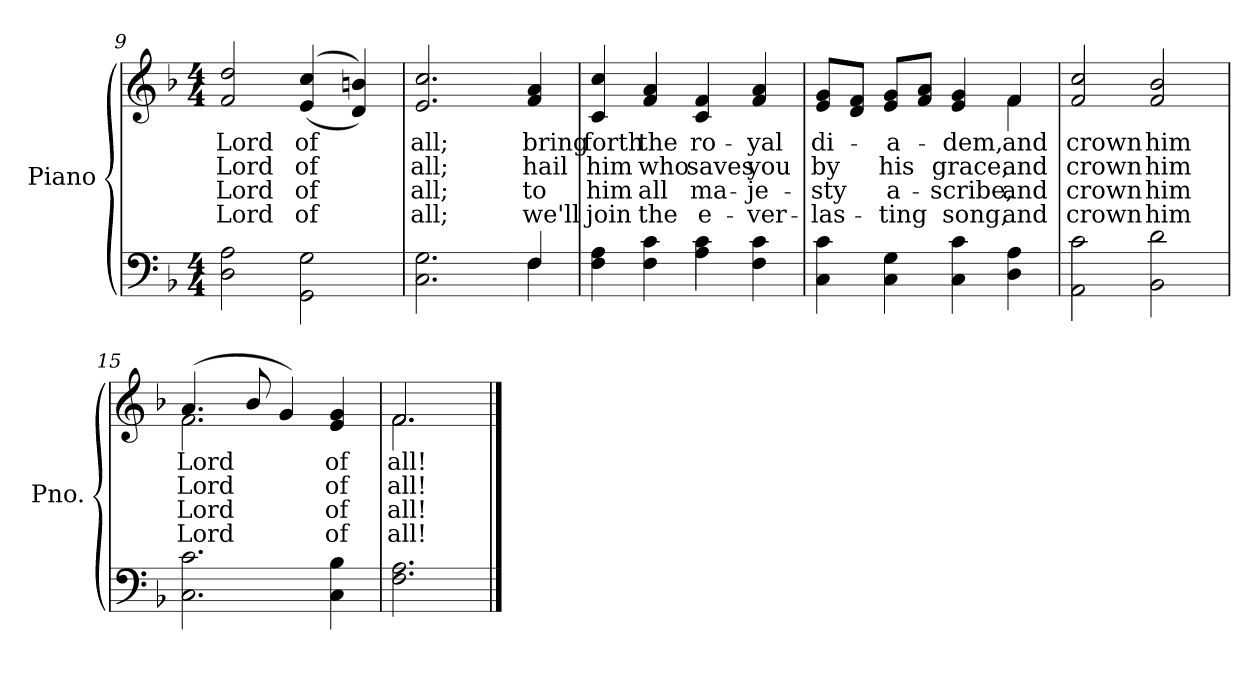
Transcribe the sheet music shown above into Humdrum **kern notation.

**kern	**kern	**text	**text	**text	**text
*part2	*part1	*part1	*part1	*part1	*part1
*staff2	*staff1	*staff1	*staff1	*staff1	*staff1
*I"Piano	*I"Piano	*	*	*	*
*I'Pno.	*I'Pno.	*	*	*	*
!!LO:LB:g=z
*clefF4	*clefG2	*	*	*	*
*k[b-]	*k[b-]	*	*	*	*
*F:	*F:	*	*	*	*
*M4/4	*M4/4	*	*	*	*
=9	=9	=9	=9	=9	=9
!	!	!LO:LY:b:color=#000000	!LO:LY:b:color=#000000	!LO:LY:b:color=#000000	!LO:LY:b:color=#000000
2Di\ 2Ai	2fi/ 2ddi	Lord	Lord	Lord	Lord
!	!	!LO:LY:b:color=#000000	!LO:LY:b:color=#000000	!LO:LY:b:color=#000000	!LO:LY:b:color=#000000
2GGi\ 2Gi	((4ei/ 4cci	of	of	of	of
.	4di/ 4bni))	.	.	.	.
=10	=10	=10	=10	=10	=10
!	!	!LO:LY:b:color=#000000	!LO:LY:b:color=#000000	!LO:LY:b:color=#000000	!LO:LY:b:color=#000000
2.Ci\ 2.Gi	2.ei/ 2.cci	all;	all;	all;	all;
=11-	=11-	=11-	=11-	=11-	=11-
*^	*	*	*	*	*
!	!	!	!LO:LY:b:color=#000000	!LO:LY:b:color=#000000	!LO:LY:b:color=#000000	!LO:LY:b:color=#000000
4Fi/	4Fi\	4fi/ 4ai	bring	hail	to	we'll
*v	*v	*	*	*	*	*
=12	=12	=12	=12	=12	=12
*^	*	*	*	*	*
!	!	!	!LO:LY:b:color=#000000	!LO:LY:b:color=#000000	!LO:LY:b:color=#000000	!LO:LY:b:color=#000000
*v	*v	*	*	*	*	*
4Fi\ 4Ai	4ci/ 4cci	forth	him	him	join
!	!	!LO:LY:b:color=#000000	!LO:LY:b:color=#000000	!LO:LY:b:color=#000000	!LO:LY:b:color=#000000
4Fi\ 4ci	4fi/ 4ai	the	who	all	the
!	!	!LO:LY:b:color=#000000	!LO:LY:b:color=#000000	!LO:LY:b:color=#000000	!LO:LY:b:color=#000000
4Ai\ 4ci	4ci/ 4fi	ro-	saves	ma-	-e-
!	!	!LO:LY:b:color=#000000	!LO:LY:b:color=#000000	!LO:LY:b:color=#000000	!LO:LY:b:color=#000000
4Fi\ 4ci	4fi/ 4ai	-yal	you	-je-	-ver-
!!LO:LB:g=z
=13	=13	=13	=13	=13	=13
!	!	!LO:LY:b:color=#000000	!LO:LY:b:color=#000000	!LO:LY:b:color=#000000	!LO:LY:b:color=#000000
*	*^	*	*	*	*
4Ci\ 4ci	8ei/ 8gi/L	2.ryy	di-	by	-sty	las-
.	8di/ 8fi/J	.	.	.	.	.
!	!	!	!LO:LY:b:color=#000000	!LO:LY:b:color=#000000	!LO:LY:b:color=#000000	!LO:LY:b:color=#000000
4Ci\ 4Gi	8ei/ 8gi/L	.	-a-	his	-a-	-ting
.	8fi/ 8ai/J	.	.	.	.	.
!	!	!	!LO:LY:b:color=#000000	!LO:LY:b:color=#000000	!LO:LY:b:color=#000000	!LO:LY:b:color=#000000
4Ci\ 4ci	4ei/ 4gi	.	-dem,	grace,	scribe,	song,
!	!	!	!LO:LY:b:color=#000000	!LO:LY:b:color=#000000	!LO:LY:b:color=#000000	!LO:LY:b:color=#000000
4Di\ 4Ai	4fi/	4fi\	and	and	and	and
*	*v	*v	*	*	*	*
=14	=14	=14	=14	=14	=14
*	*^	*	*	*	*
!	!	!	!LO:LY:b:color=#000000	!LO:LY:b:color=#000000	!LO:LY:b:color=#000000	!LO:LY:b:color=#000000
*	*v	*v	*	*	*	*
2AAi\ 2ci	2fi/ 2cci	crown	crown	crown	crown
!	!	!LO:LY:b:color=#000000	!LO:LY:b:color=#000000	!LO:LY:b:color=#000000	!LO:LY:b:color=#000000
2BB-i\ 2di	2fi/ 2b-i	him	him	him	him
=15	=15	=15	=15	=15	=15
!	!	!LO:LY:b:color=#000000	!LO:LY:b:color=#000000	!LO:LY:b:color=#000000	!LO:LY:b:color=#000000
*	*^	*	*	*	*
2.Ci\ 2.ci	(4.ai/	2.fi\	Lord	Lord	Lord	Lord
.	8b-i/	.	.	.	.	.
.	4gi/)	.	.	.	.	.
!	!	!	!LO:LY:b:color=#000000	!LO:LY:b:color=#000000	!LO:LY:b:color=#000000	!LO:LY:b:color=#000000
4Ci\ 4B-i	4ei/ 4gi	4ryy	of	of	of	of
=16	=16	=16	=16	=16	=16	=16
!	!	!	!LO:LY:b:color=#000000	!LO:LY:b:color=#000000	!LO:LY:b:color=#000000	!LO:LY:b:color=#000000
2.Fi\ 2.Ai	2.fi/	2.fi\	all!	all!	all!	all!
*	*v	*v	*	*	*	*
==	==	==	==	==	==
*-	*-	*-	*-	*-	*-
